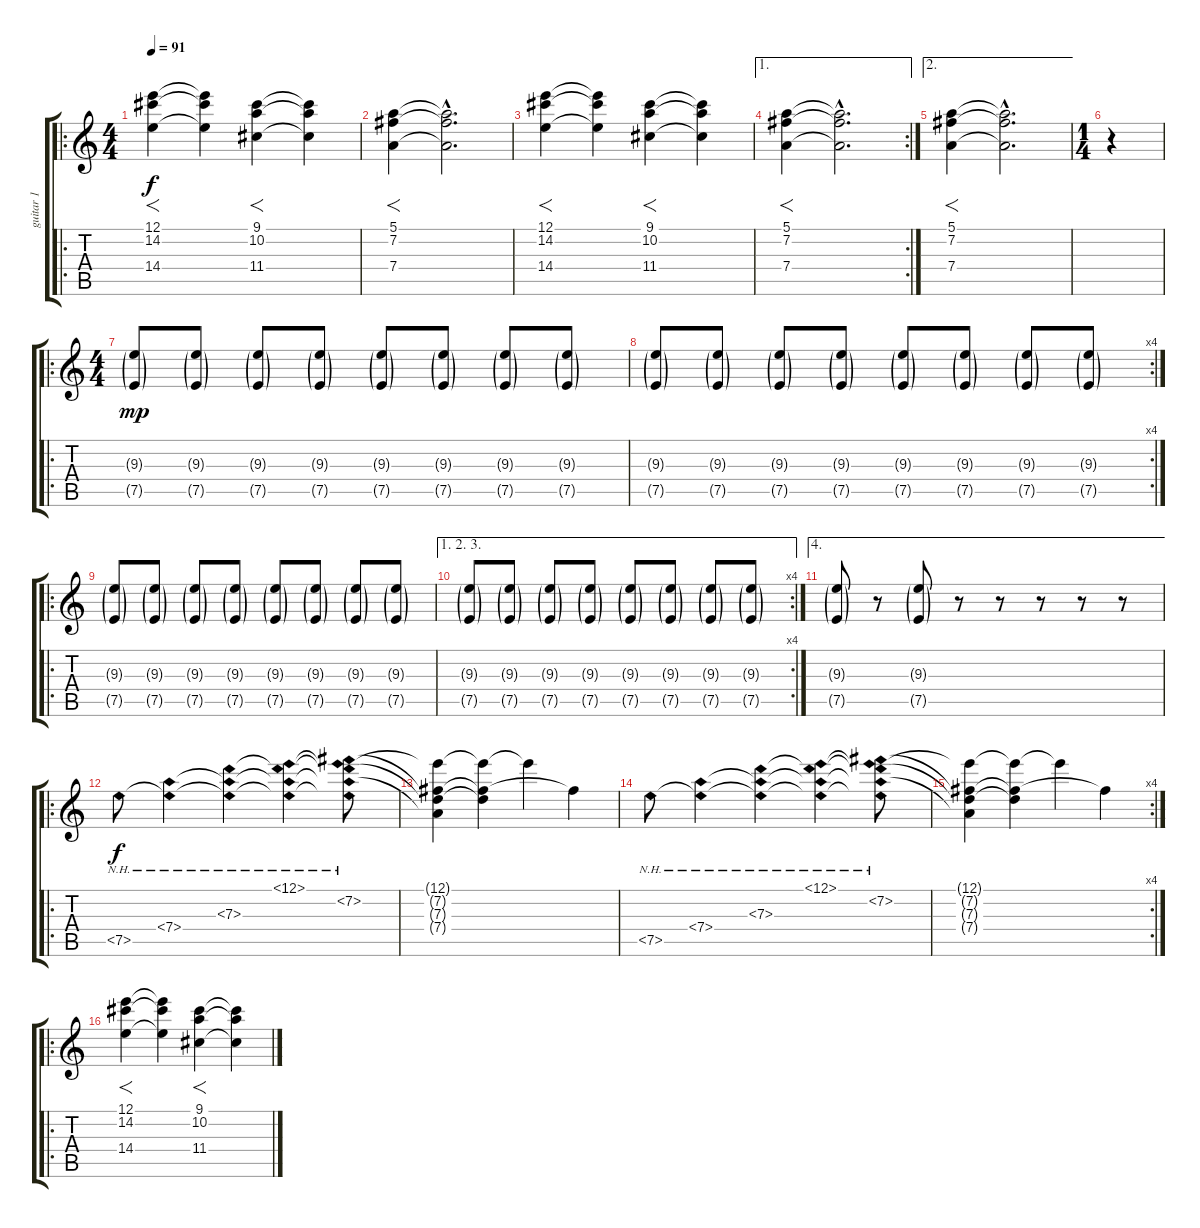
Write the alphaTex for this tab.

\track ("guitar 1" "guitar 1") {instrument electricguitarclean}
\staff {score tabs}
\tuning (E4 B3 G3 D3 A2 E2) {hide}
\ro
\ts (4 4)
\tempo 91
\clef g2
\ks c
(12.1 14.2 14.4).4{f dy f} (12.1{t} 14.2{t} 14.4{t}).4 (9.1 10.2 11.4).4{f} (9.1{t} 10.2{t} 11.4{t}).4 |
(5.1 7.2 7.4).4{f} (5.1{hac t} 7.2{hac t} 7.4{hac t}).2{d} |
(12.1 14.2 14.4).4{f} (12.1{t} 14.2{t} 14.4{t}).4 (9.1 10.2 11.4).4{f} (9.1{t} 10.2{t} 11.4{t}).4 |
\ae 1
\rc 2
(5.1 7.2 7.4).4{f} (5.1{hac t} 7.2{hac t} 7.4{hac t}).2{d} |
\ae 2
(5.1 7.2 7.4).4{f} (5.1{hac t} 7.2{hac t} 7.4{hac t}).2{d} |
\ts (1 4)
r.4 |
\ro
\ts (4 4)
(9.3{g} 7.5{g}).8{dy mp} (9.3{g} 7.5{g}).8 (9.3{g} 7.5{g}).8 (9.3{g} 7.5{g}).8 (9.3{g} 7.5{g}).8 (9.3{g} 7.5{g}).8 (9.3{g} 7.5{g}).8 (9.3{g} 7.5{g}).8 |
\rc 4
(9.3{g} 7.5{g}).8 (9.3{g} 7.5{g}).8 (9.3{g} 7.5{g}).8 (9.3{g} 7.5{g}).8 (9.3{g} 7.5{g}).8 (9.3{g} 7.5{g}).8 (9.3{g} 7.5{g}).8 (9.3{g} 7.5{g}).8 |
\ro
(9.3{g} 7.5{g}).8 (9.3{g} 7.5{g}).8 (9.3{g} 7.5{g}).8 (9.3{g} 7.5{g}).8 (9.3{g} 7.5{g}).8 (9.3{g} 7.5{g}).8 (9.3{g} 7.5{g}).8 (9.3{g} 7.5{g}).8 |
\ae (1 2 3)
\rc 4
(9.3{g} 7.5{g}).8 (9.3{g} 7.5{g}).8 (9.3{g} 7.5{g}).8 (9.3{g} 7.5{g}).8 (9.3{g} 7.5{g}).8 (9.3{g} 7.5{g}).8 (9.3{g} 7.5{g}).8 (9.3{g} 7.5{g}).8 |
\ae 4
(9.3{g} 7.5{g}).8 r.8 (9.3{g} 7.5{g}).8 r.8 r.8 r.8 r.8 r.8 |
\ro
7.5{nh}.8{dy f} (7.4{nh} 7.5{nh t}).4 (7.3{nh} 7.4{nh t} 7.5{nh t}).4 (12.1{nh} 7.3{nh t} 7.4{nh t} 7.5{nh t}).4 (12.1{nh t} 7.2{nh} 7.3{nh t} 7.4{nh t} 7.5{nh t}).8 |
(12.1{t} 7.2{t} 7.3{t} 7.4{t}).4 (12.1{t} 7.2{t} 7.3{t}).4 12.1{t}.4 7.2{t}.4 |
7.5{nh}.8 (7.4{nh} 7.5{nh t}).4 (7.3{nh} 7.4{nh t} 7.5{nh t}).4 (12.1{nh} 7.3{nh t} 7.4{nh t} 7.5{nh t}).4 (12.1{nh t} 7.2{nh} 7.3{nh t} 7.4{nh t} 7.5{nh t}).8 |
\rc 4
(12.1{t} 7.2{t} 7.3{t} 7.4{t}).4 (12.1{t} 7.2{t} 7.3{t}).4 12.1{t}.4 7.2{t}.4 |
\ro
(12.1 14.2 14.4).4{f} (12.1{t} 14.2{t} 14.4{t}).4 (9.1 10.2 11.4).4{f} (9.1{t} 10.2{t} 11.4{t}).4
